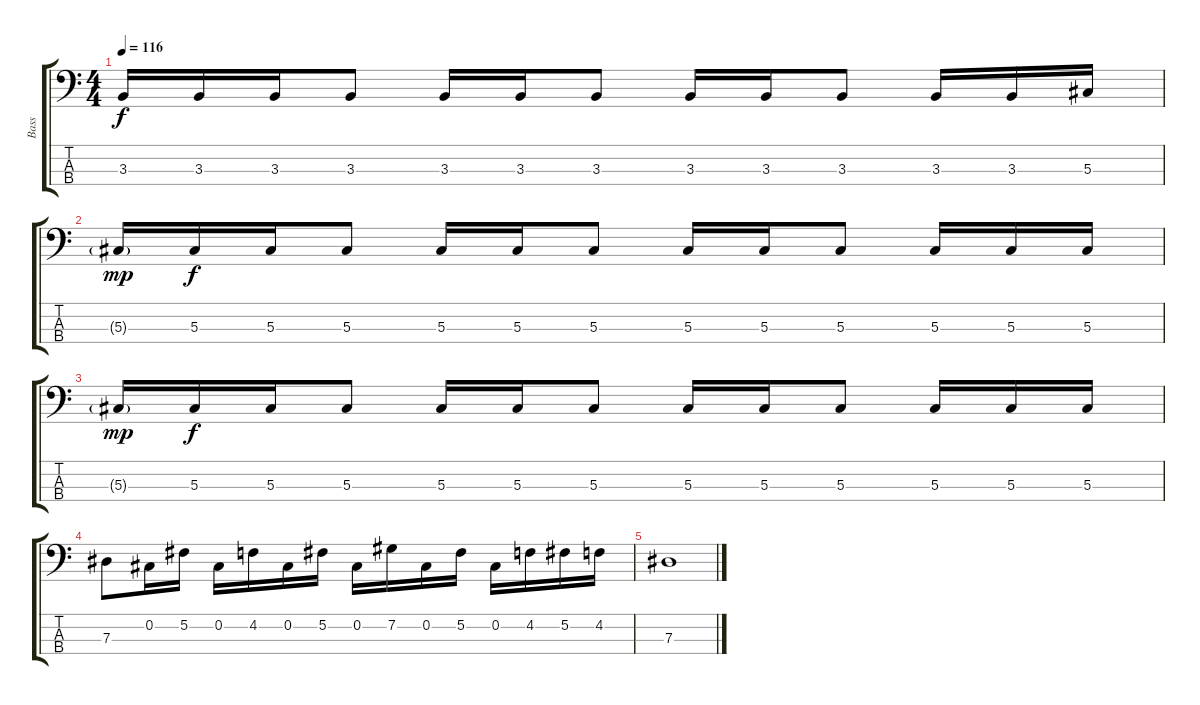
\track ("Bass" "Bass") {instrument electricbasspick}
\staff {score tabs}
\tuning (Gb2 Db2 Ab1 Eb1) {hide}
\ts (4 4)
\tempo 116
\clef f4
\ks c
3.3.16{dy f} 3.3.16 3.3.16 3.3.8 3.3.16 3.3.16 3.3.8 3.3.16 3.3.16 3.3.8 3.3.16 3.3.16 5.3.16 |
5.3{g}.16{dy mp} 5.3.16{dy f} 5.3.16 5.3.8 5.3.16 5.3.16 5.3.8 5.3.16 5.3.16 5.3.8 5.3.16 5.3.16 5.3.16 |
5.3{g}.16{dy mp} 5.3.16{dy f} 5.3.16 5.3.8 5.3.16 5.3.16 5.3.8 5.3.16 5.3.16 5.3.8 5.3.16 5.3.16 5.3.16 |
7.3.8 0.2.16 5.2.16 0.2.16 4.2.16 0.2.16 5.2.16 0.2.16 7.2.16 0.2.16 5.2.16 0.2.16 4.2.16 5.2.16 4.2.16 |
7.3.1
